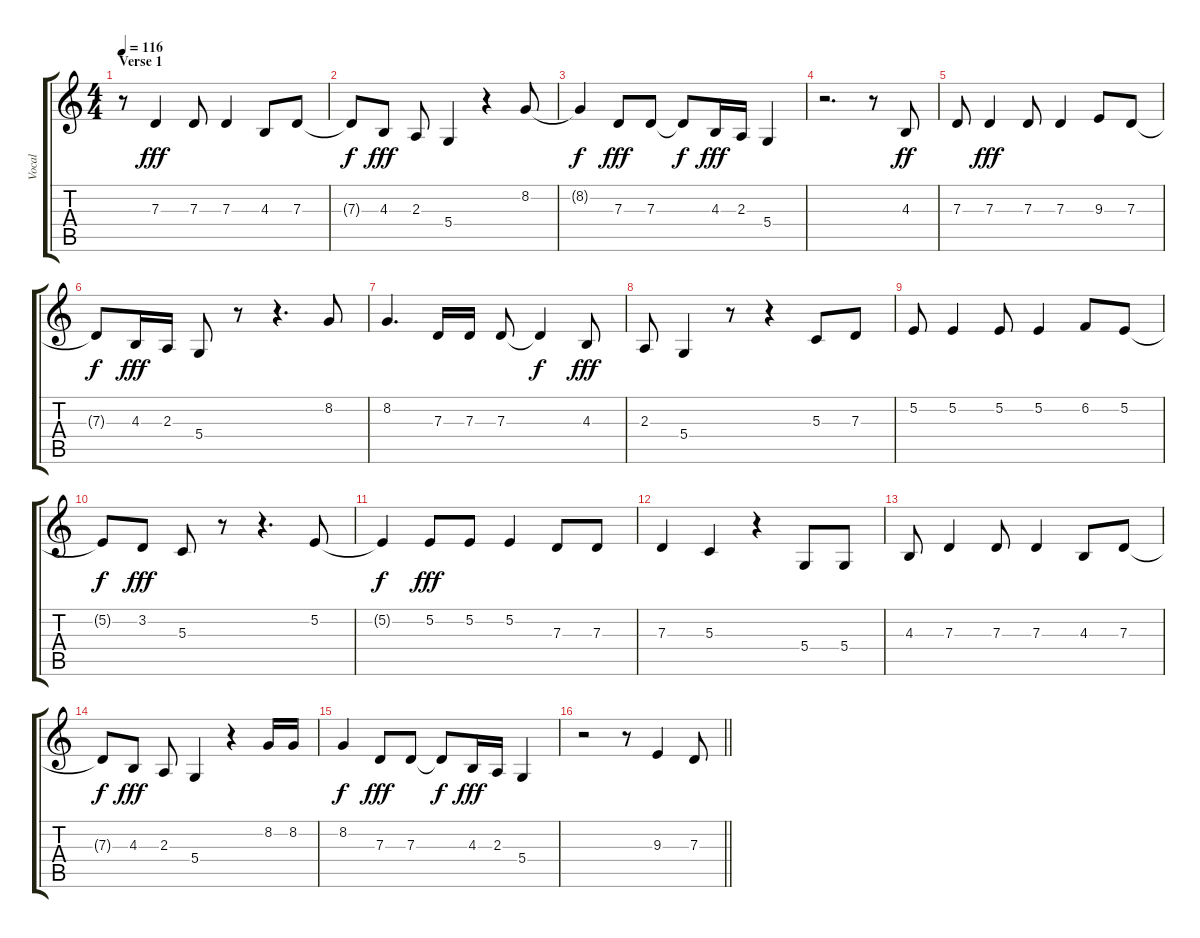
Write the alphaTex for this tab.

\track ("Vocal" "Vocal") {instrument lead6voice}
\staff {score tabs}
\tuning (E4 B3 G3 D3 A2 E2) {hide}
\ts (4 4)
\section ("" "Verse 1")
\tempo 116
\clef g2
\ks c
r.8{dy fff} 7.3.4 7.3.8 7.3.4 4.3.8 7.3.8 |
7.3{t}.8{dy f} 4.3.8{dy fff} 2.3.8 5.4.4 r.4 8.2.8 |
8.2{t}.4{dy f} 7.3.8{dy fff} 7.3.8 7.3{t}.8{dy f} 4.3.16{dy fff} 2.3.16 5.4.4 |
r.2{d} r.8 4.3.8{dy ff} |
7.3.8 7.3.4{dy fff} 7.3.8 7.3.4 9.3.8 7.3.8 |
7.3{t}.8{dy f} 4.3.16{dy fff} 2.3.16 5.4.8 r.8 r.4{d} 8.2.8 |
8.2.4{d} 7.3.16 7.3.16 7.3.8 7.3{t}.4{dy f} 4.3.8{dy fff} |
2.3.8 5.4.4 r.8 r.4 5.3.8 7.3.8 |
5.2.8 5.2.4 5.2.8 5.2.4 6.2.8 5.2.8 |
5.2{t}.8{dy f} 3.2.8{dy fff} 5.3.8 r.8 r.4{d} 5.2.8 |
5.2{t}.4{dy f} 5.2.8{dy fff} 5.2.8 5.2.4 7.3.8 7.3.8 |
7.3.4 5.3.4 r.4 5.4.8 5.4.8 |
4.3.8 7.3.4 7.3.8 7.3.4 4.3.8 7.3.8 |
7.3{t}.8{dy f} 4.3.8{dy fff} 2.3.8 5.4.4 r.4 8.2.16 8.2.16 |
8.2.4{dy f} 7.3.8{dy fff} 7.3.8 7.3{t}.8{dy f} 4.3.16{dy fff} 2.3.16 5.4.4 |
\barLineRight lightlight
r.2 r.8 9.3.4 7.3.8
